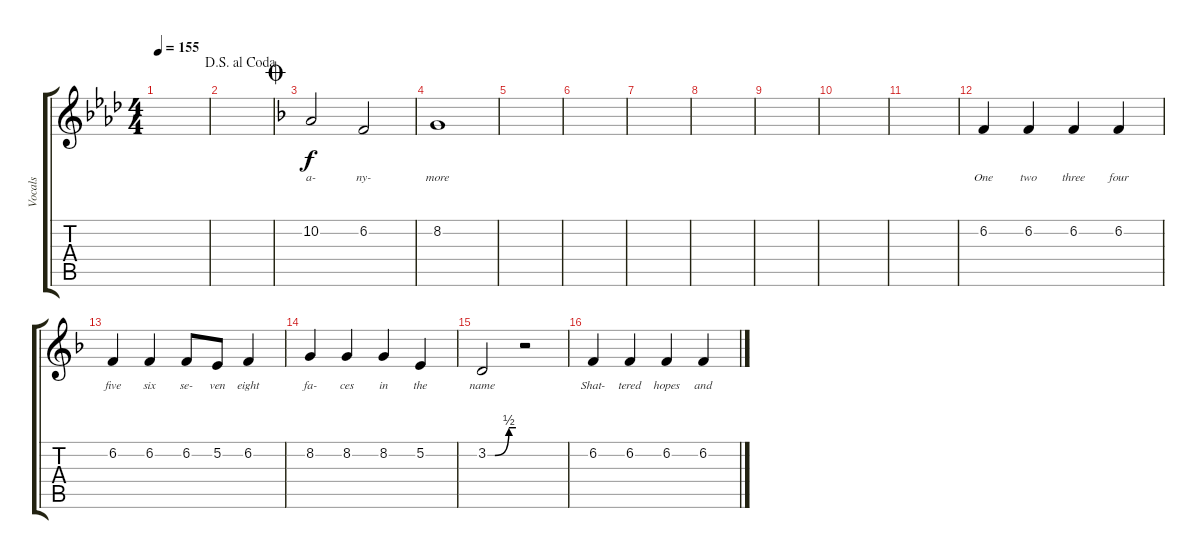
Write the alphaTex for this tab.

\track ("Vocals" "Vocals") {instrument oboe}
\staff {score tabs}
\tuning (E4 B3 G3 D3 A2 E2) {hide}
\ts (4 4)
\tempo 155
\clef g2
\ks ab
|
\jump dalsegnoalcoda
|
\jump coda
\ks f
10.2.2{lyrics (0 "a-") lyrics (1 "") lyrics (2 "") lyrics (3 "") lyrics (4 "")} 6.2.2{lyrics (0 "ny-") lyrics (1 "") lyrics (2 "") lyrics (3 "") lyrics (4 "")} |
8.2.1{lyrics (0 "more") lyrics (1 "") lyrics (2 "") lyrics (3 "") lyrics (4 "")} |
|
|
|
|
|
|
|
6.2.4{lyrics (0 "One") lyrics (1 "") lyrics (2 "") lyrics (3 "") lyrics (4 "")} 6.2.4{lyrics (0 "two") lyrics (1 "") lyrics (2 "") lyrics (3 "") lyrics (4 "")} 6.2.4{lyrics (0 "three") lyrics (1 "") lyrics (2 "") lyrics (3 "") lyrics (4 "")} 6.2.4{lyrics (0 "four") lyrics (1 "") lyrics (2 "") lyrics (3 "") lyrics (4 "")} |
6.2.4{lyrics (0 "five") lyrics (1 "") lyrics (2 "") lyrics (3 "") lyrics (4 "")} 6.2.4{lyrics (0 "six") lyrics (1 "") lyrics (2 "") lyrics (3 "") lyrics (4 "")} 6.2.8{lyrics (0 "se-") lyrics (1 "") lyrics (2 "") lyrics (3 "") lyrics (4 "")} 5.2.8{lyrics (0 "ven") lyrics (1 "") lyrics (2 "") lyrics (3 "") lyrics (4 "")} 6.2.4{lyrics (0 "eight") lyrics (1 "") lyrics (2 "") lyrics (3 "") lyrics (4 "")} |
8.2.4{lyrics (0 "fa-") lyrics (1 "") lyrics (2 "") lyrics (3 "") lyrics (4 "")} 8.2.4{lyrics (0 "ces") lyrics (1 "") lyrics (2 "") lyrics (3 "") lyrics (4 "")} 8.2.4{lyrics (0 "in") lyrics (1 "") lyrics (2 "") lyrics (3 "") lyrics (4 "")} 5.2.4{lyrics (0 "the") lyrics (1 "") lyrics (2 "") lyrics (3 "") lyrics (4 "")} |
3.2{be (custom 0 0 15 0 45 2 60 2)}.2{lyrics (0 "name") lyrics (1 "") lyrics (2 "") lyrics (3 "") lyrics (4 "")} r.2 |
6.2.4{lyrics (0 "Shat-") lyrics (1 "") lyrics (2 "") lyrics (3 "") lyrics (4 "")} 6.2.4{lyrics (0 "tered") lyrics (1 "") lyrics (2 "") lyrics (3 "") lyrics (4 "")} 6.2.4{lyrics (0 "hopes") lyrics (1 "") lyrics (2 "") lyrics (3 "") lyrics (4 "")} 6.2.4{lyrics (0 "and") lyrics (1 "") lyrics (2 "") lyrics (3 "") lyrics (4 "")}
